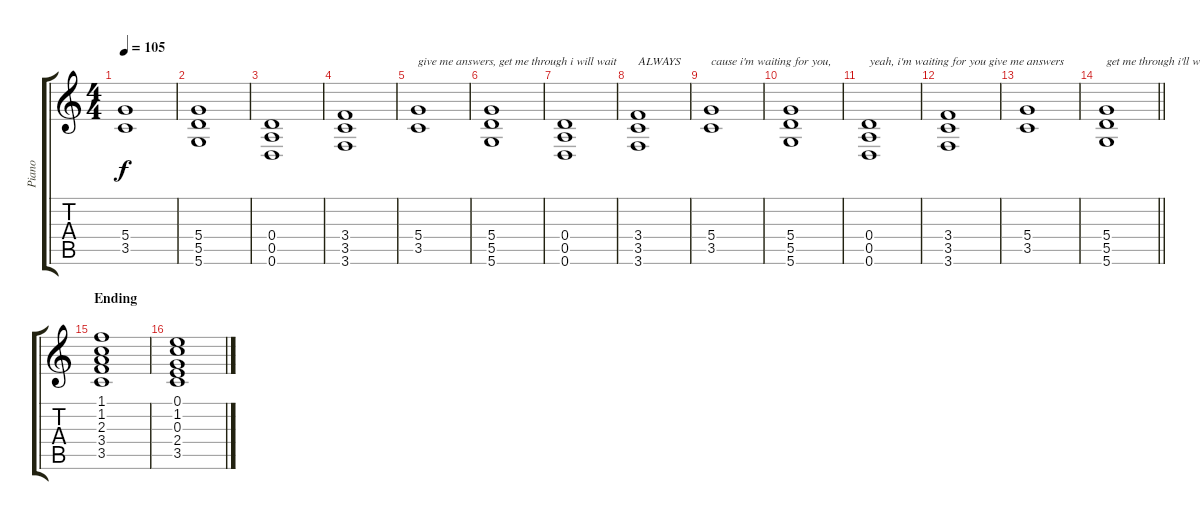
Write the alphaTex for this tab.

\track ("Piano" "Piano") {instrument electricbassfinger}
\staff {score tabs}
\tuning (E4 B3 G3 D3 A2 D2) {hide}
\ts (4 4)
\tempo 105
\clef g2
\ks c
(5.4 3.5).1{dy f} |
(5.4 5.5 5.6).1 |
(0.4 0.5 0.6).1 |
(3.4 3.5 3.6).1 |
(5.4 3.5).1{txt "give me answers, get me through i will wait"} |
(5.4 5.5 5.6).1 |
(0.4 0.5 0.6).1 |
(3.4 3.5 3.6).1{txt "ALWAYS"} |
(5.4 3.5).1{txt "cause i'm waiting for you,"} |
(5.4 5.5 5.6).1 |
(0.4 0.5 0.6).1{txt "yeah, i'm waiting for you give me answers "} |
(3.4 3.5 3.6).1 |
(5.4 3.5).1 |
\barLineRight lightlight
(5.4 5.5 5.6).1{txt "get me through i'll wait  always, all ways "} |
\section ("" "Ending")
(1.1 1.2 2.3 3.4 3.5).1 |
(0.1 1.2 0.3 2.4 3.5).1
